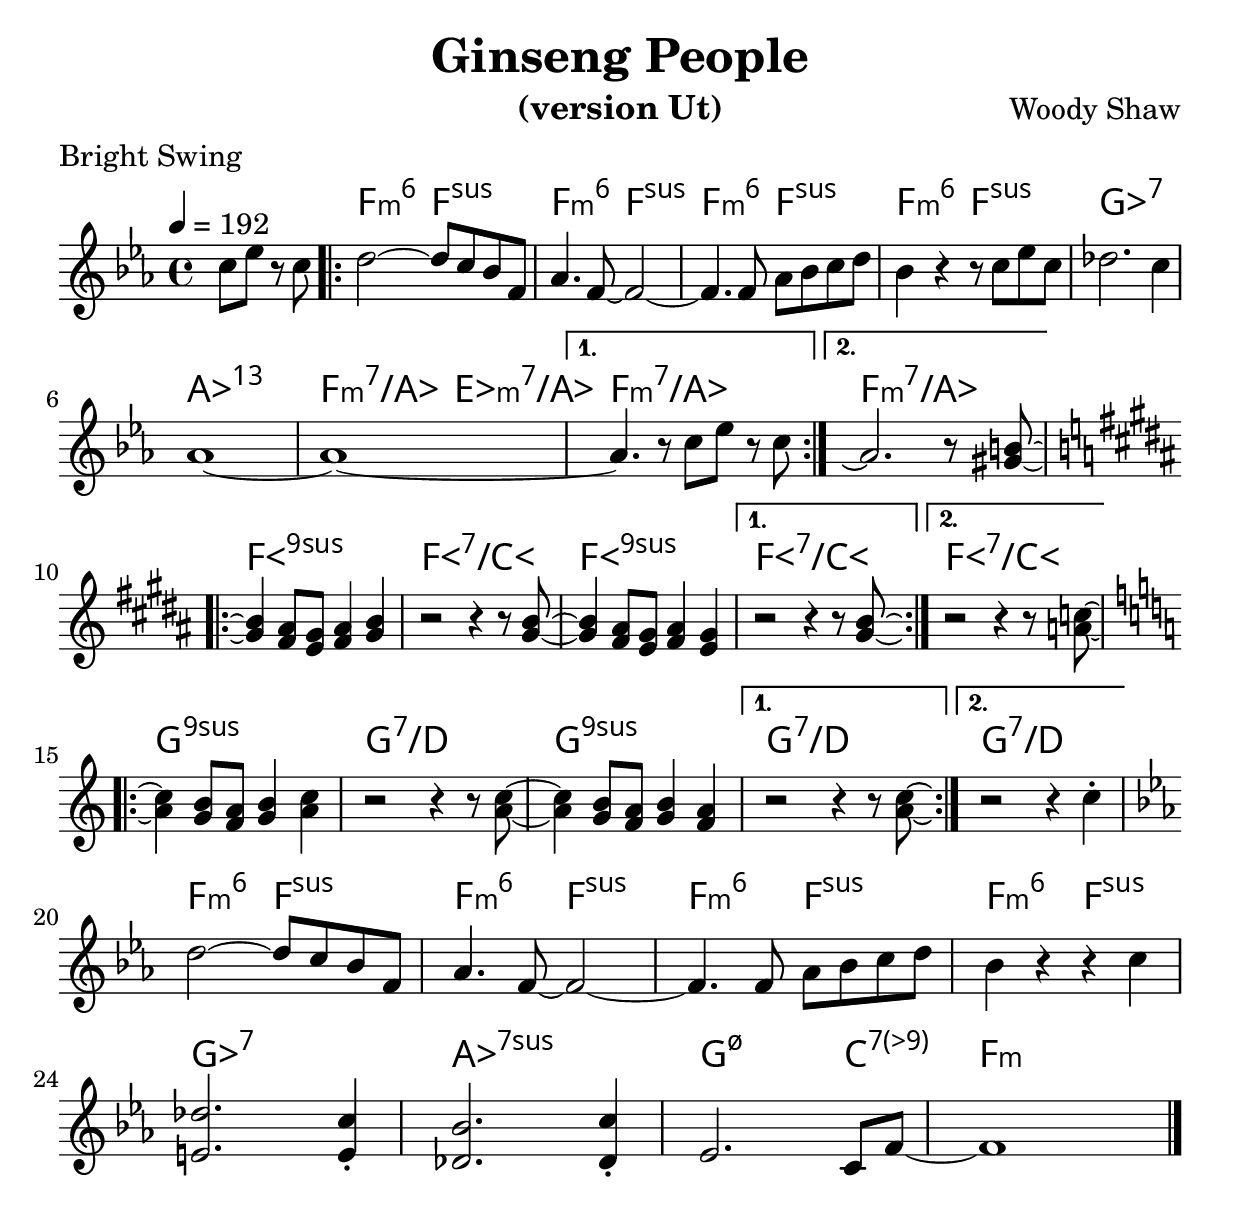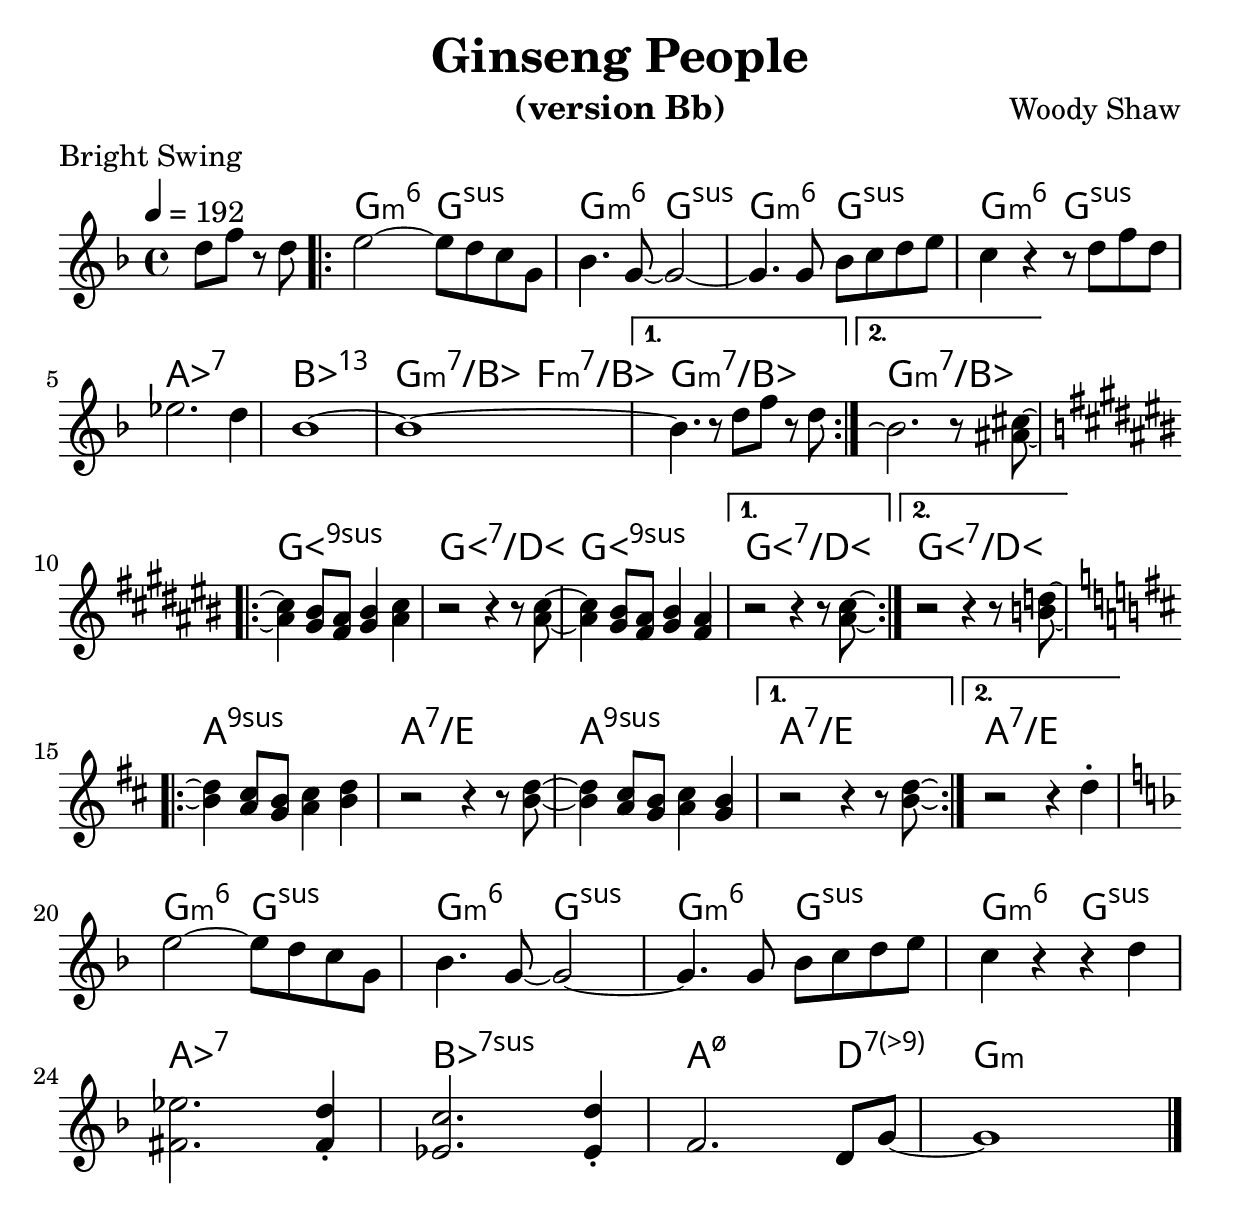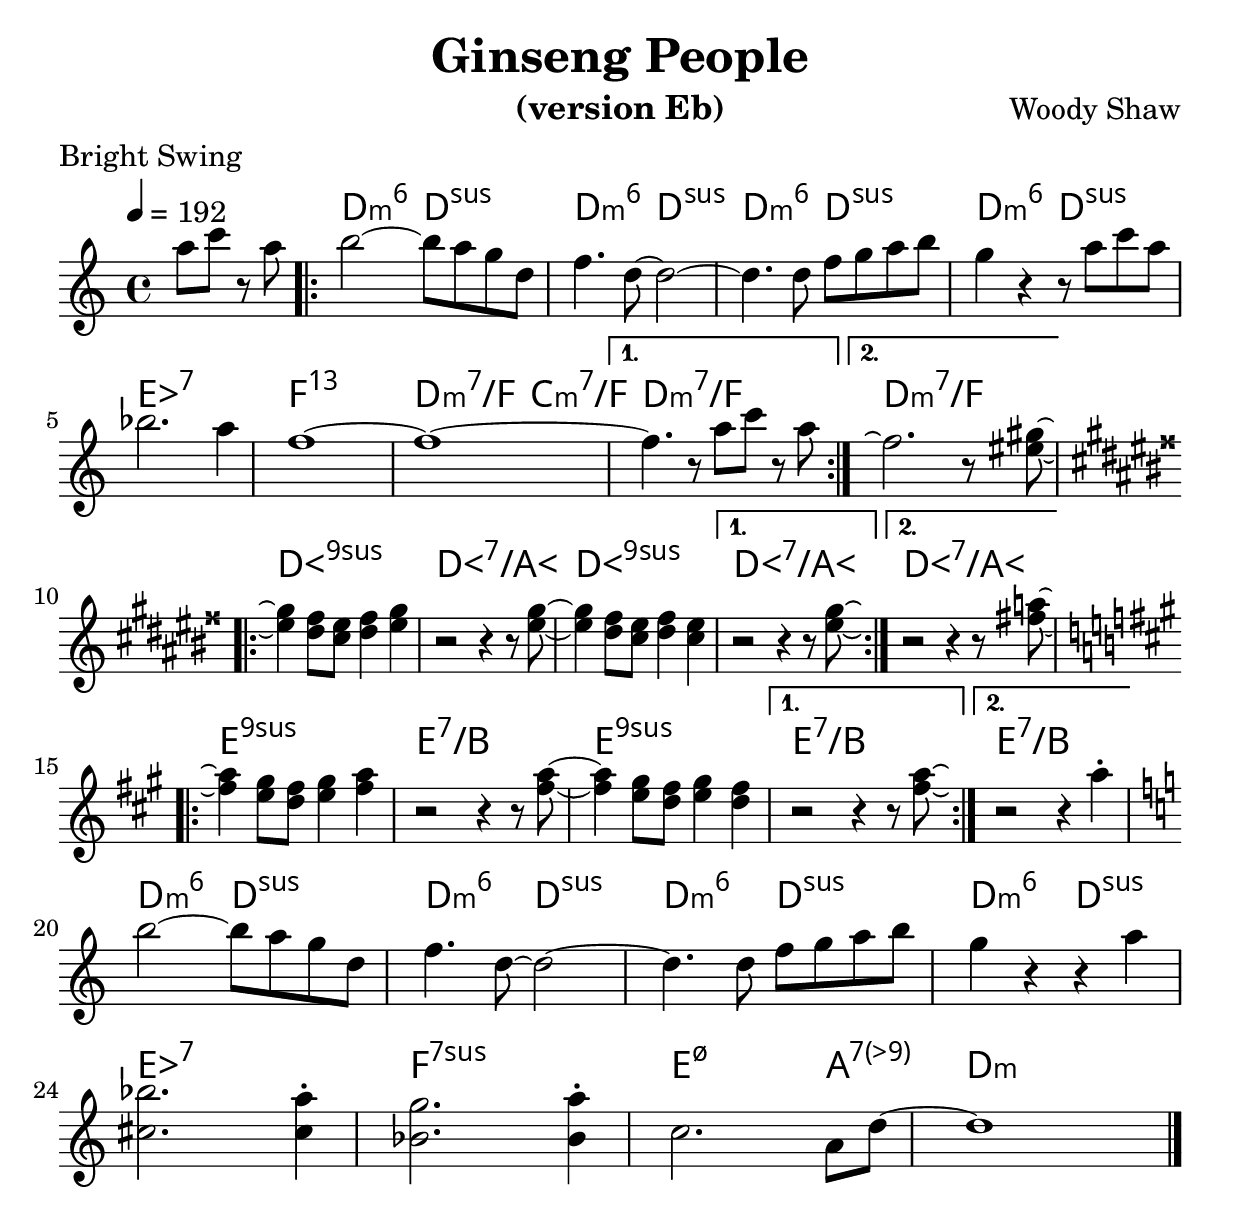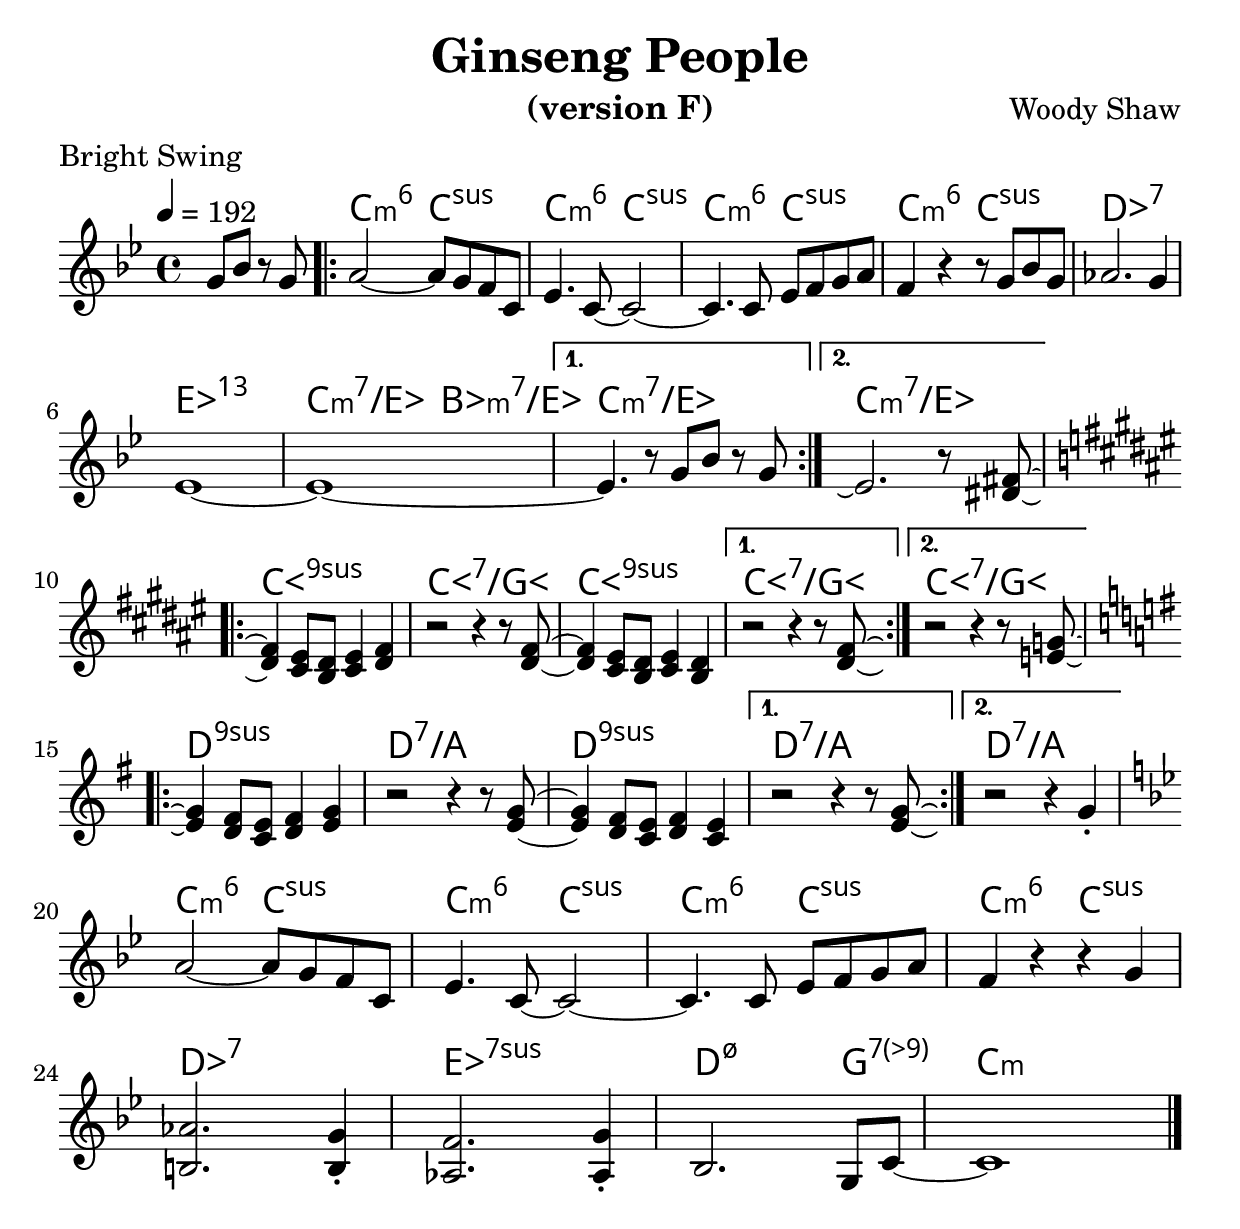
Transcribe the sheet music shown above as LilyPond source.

% Created on Mon Sep 20 15:23:38 CEST 2010
\version "2.22.0"

#(set-global-staff-size 26)
#(set-default-paper-size "a4")

\include "utils/AccordsJazzDefs.ly"

\paper { indent = 0\cm} 

\header {
	title = "Ginseng People" 
 	composer = "Woody Shaw"
 	meter = "Bright Swing"
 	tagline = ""

}


accords = \chords {
	\partial 2 s2
	\repeat volta 2 {
		f2:m6 f:sus4 f2:m6 f:sus4 f2:m6 f:sus4 f2:m6 f:sus4
		ges1:7 aes:13 f2:m7/aes es:m7/aes
	}
	\alternative {{f1:m7/aes}{f1:m7/aes}}
	\repeat volta 2 {fis1:9sus4 fis1:7/cis fis1:9sus4}
	\alternative {{fis1:7/cis}{fis1:7/cis}}
	\repeat volta 2 {g1:9sus4 g1:7/d g:9sus4}
	\alternative {{g:7/d}{g1:7/d}}
	f2:m6 f:sus4 f2:m6 f:sus4 f2:m6 f:sus4 f2:m6 f:sus4
	ges1:7 aes:7sus4 g2.:m7.5- c4:7.9- f1:m
%	c1:m7.5+.9+ % un accord
%	es:m7 % un deuxiÃ¨me
}

theme = \new Staff {
	\time 4/4
	\tempo 4 = 192 
	\set Staff.midiInstrument = "trumpet"
	\key es \major
	\clef treble
	\accidentalStyle modern-cautionary
	\relative c' { 	
 % Type notes here 
\compressEmptyMeasures
%\set Timing.beamExceptions = #'()
\partial 2 c'8 es r c
\repeat volta 2 {
	d2~ d8 c bes f aes4. f8~ f2~ f4. f8 aes bes c d
	bes4 r r8 c es c des2. c4 aes1~ aes~
}
\alternative {
	{aes4. r8 c es r c}
	{aes2.\repeatTie r8 <b gis>~}
}
\break
\key b \major
\repeat volta 2 {
	<b gis>4 <ais fis>8 <gis e> <ais fis>4 <b gis> r2 r4 r8 <b gis>~
	<b gis>4 <ais fis>8 <gis e> <ais fis>4 <gis e>
}
\alternative {
	{r2 r4 r8 <b gis>\laissezVibrer}
	{r2 r4 r8 <c a>~}
}
\break
\key c \major
\repeat volta 2 {
	<c a>4 <b g>8 <a f> <b g>4 <c a> r2 r4 r8 <c a>~
	<c a>4 <b g>8 <a f> <b g>4 <a f>
}
\alternative {
	{r2 r4 r8 <c a>\laissezVibrer}
	{r2 r4 c-.}
}
\break
\key es \major
	d2~ d8 c bes f aes4. f8~ f2~ f4. f8 aes bes c d
	bes4 r r c <des e,>2. <c e,>4-. <bes des,>2. <c des,>4-. es,2. c8 f~ f1
\bar "|."

%c4^\markup{Essai} cis c cis
%\mark \markup {\musicglyph "scripts.coda" }
%c cis c c \break
%\mark \markup { \column % vspace avant solos si besoin
%  { " " 
%    " " 
%    " "
%  " "
%  " "}
% } 
% c c c c c c c c
	}
}

\include "utils/books.ly"
